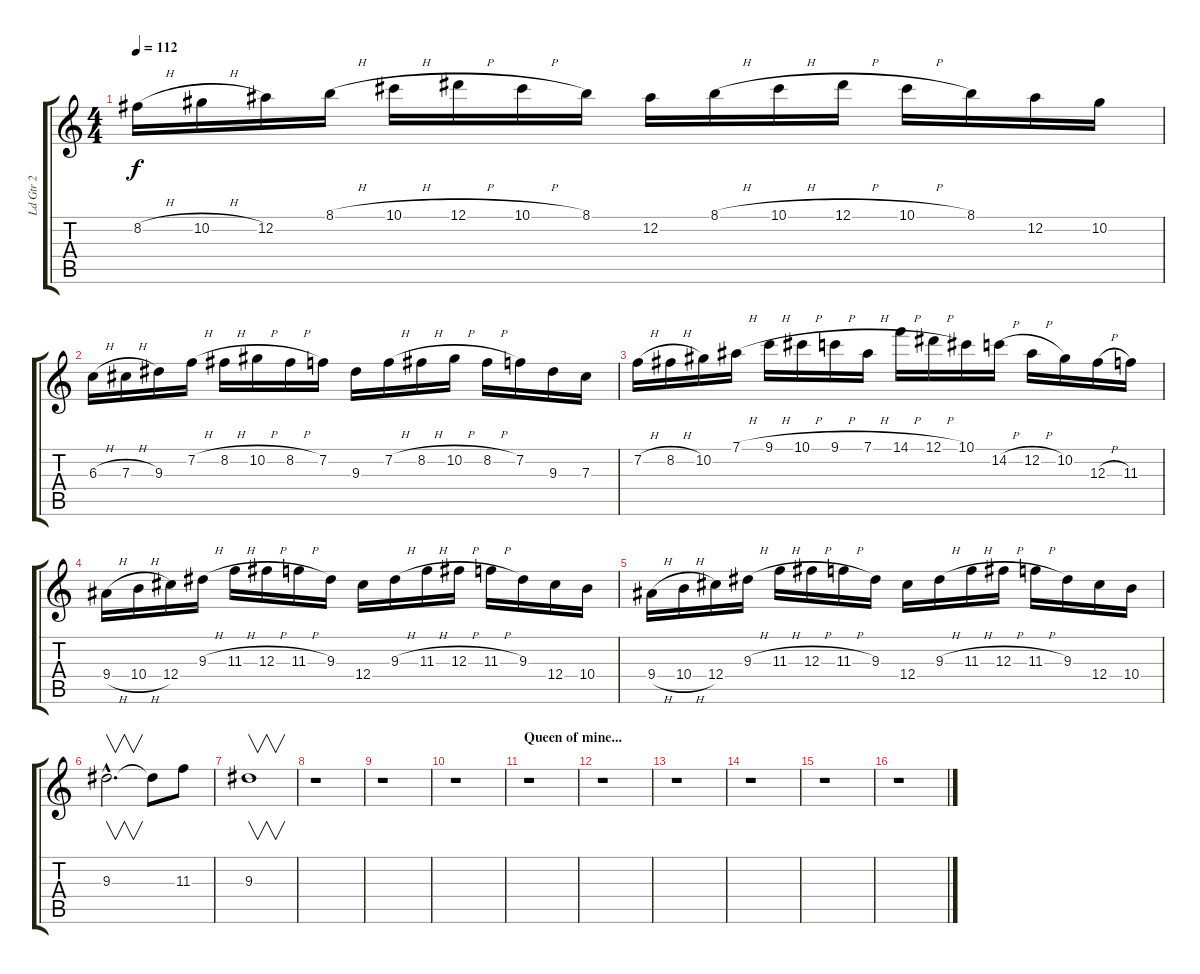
\track ("Ld Gtr 2" "Ld Gtr 2") {instrument distortionguitar}
\staff {score tabs}
\tuning (Eb4 Bb3 Gb3 Db3 Ab2 Eb2) {hide}
\ts (4 4)
\tempo 112
\clef g2
\ks c
8.2{h}.16{dy f} 10.2{h}.16 12.2.16 8.1{h}.16 10.1{h}.16 12.1{h}.16 10.1{h}.16 8.1.16 12.2.16 8.1{h}.16 10.1{h}.16 12.1{h}.16 10.1{h}.16 8.1.16 12.2.16 10.2.16 |
6.3{h}.16 7.3{h}.16 9.3.16 7.2{h}.16 8.2{h}.16 10.2{h}.16 8.2{h}.16 7.2.16 9.3.16 7.2{h}.16 8.2{h}.16 10.2{h}.16 8.2{h}.16 7.2.16 9.3.16 7.3.16 |
7.2{h}.16 8.2{h}.16 10.2.16 7.1{h}.16 9.1{h}.16 10.1{h}.16 9.1{h}.16 7.1{h}.16 14.1{h}.16 12.1{h}.16 10.1.16 14.2{h}.16 12.2{h}.16 10.2.16 12.3{h}.16 11.3.16 |
9.4{h}.16 10.4{h}.16 12.4.16 9.3{h}.16 11.3{h}.16 12.3{h}.16 11.3{h}.16 9.3.16 12.4.16 9.3{h}.16 11.3{h}.16 12.3{h}.16 11.3{h}.16 9.3.16 12.4.16 10.4.16 |
9.4{h}.16 10.4{h}.16 12.4.16 9.3{h}.16 11.3{h}.16 12.3{h}.16 11.3{h}.16 9.3.16 12.4.16 9.3{h}.16 11.3{h}.16 12.3{h}.16 11.3{h}.16 9.3.16 12.4.16 10.4.16 |
9.3{hac}.2{v d} 9.3{t}.8 11.3.8 |
9.3.1{v} |
r.1 |
r.1 |
r.1 |
\section ("" "Queen of mine...")
r.1 |
r.1 |
r.1 |
r.1 |
r.1 |
r.1
